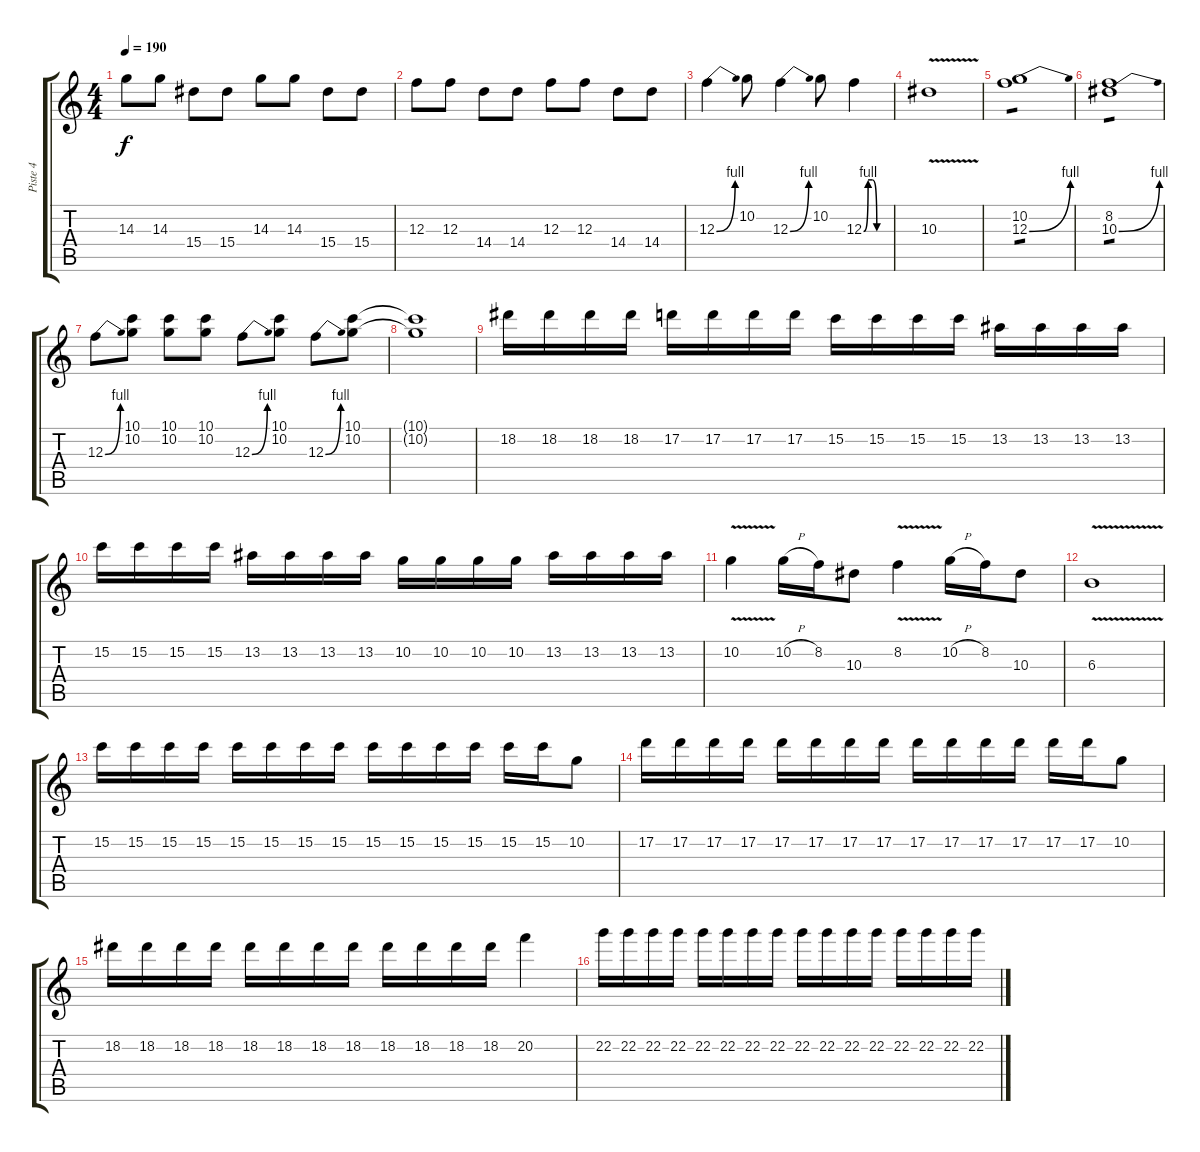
\track ("Piste 4" "Piste 4") {instrument electricguitarclean}
\staff {score tabs}
\tuning (D4 A3 F3 C3 G2 D2) {hide}
\ts (4 4)
\tempo 190
\clef g2
\ks c
14.3.8{dy f instrument overdrivenguitar} 14.3.8 15.4.8 15.4.8 14.3.8 14.3.8 15.4.8 15.4.8 |
12.3.8 12.3.8 14.4.8 14.4.8 12.3.8 12.3.8 14.4.8 14.4.8 |
12.3{be (bend 0 0 60 4)}.4 10.2.8 12.3{be (bend 0 0 60 4)}.4 10.2.8 12.3{be (custom 0 0 10 4 20 4 30 0 60 0)}.4 |
10.3{v}.1 |
(10.2 12.3{be (bend 0 0 60 4)}).1{tp 1} |
(8.2 10.3{be (bend 0 0 60 4)}).1{tp 1} |
12.3{be (bend 0 0 60 4)}.8 (10.1 10.2).8 (10.1 10.2).8 (10.1 10.2).8 12.3{be (bend 0 0 60 4)}.8 (10.1 10.2).8 12.3{be (bend 0 0 60 4)}.8 (10.1 10.2).8 |
(10.1{t} 10.2{t}).1 |
18.2.16 18.2.16 18.2.16 18.2.16 17.2.16 17.2.16 17.2.16 17.2.16 15.2.16 15.2.16 15.2.16 15.2.16 13.2.16 13.2.16 13.2.16 13.2.16 |
15.2.16 15.2.16 15.2.16 15.2.16 13.2.16 13.2.16 13.2.16 13.2.16 10.2.16 10.2.16 10.2.16 10.2.16 13.2.16 13.2.16 13.2.16 13.2.16 |
10.2{v}.4 10.2{h}.16 8.2.16 10.3.8 8.2{v}.4 10.2{h}.16 8.2.16 10.3.8 |
6.3{v}.1 |
15.2.16 15.2.16 15.2.16 15.2.16 15.2.16 15.2.16 15.2.16 15.2.16 15.2.16 15.2.16 15.2.16 15.2.16 15.2.16 15.2.16 10.2.8 |
17.2.16 17.2.16 17.2.16 17.2.16 17.2.16 17.2.16 17.2.16 17.2.16 17.2.16 17.2.16 17.2.16 17.2.16 17.2.16 17.2.16 10.2.8 |
18.2.16 18.2.16 18.2.16 18.2.16 18.2.16 18.2.16 18.2.16 18.2.16 18.2.16 18.2.16 18.2.16 18.2.16 20.2.4 |
22.2.16 22.2.16 22.2.16 22.2.16 22.2.16 22.2.16 22.2.16 22.2.16 22.2.16 22.2.16 22.2.16 22.2.16 22.2.16 22.2.16 22.2.16 22.2.16
